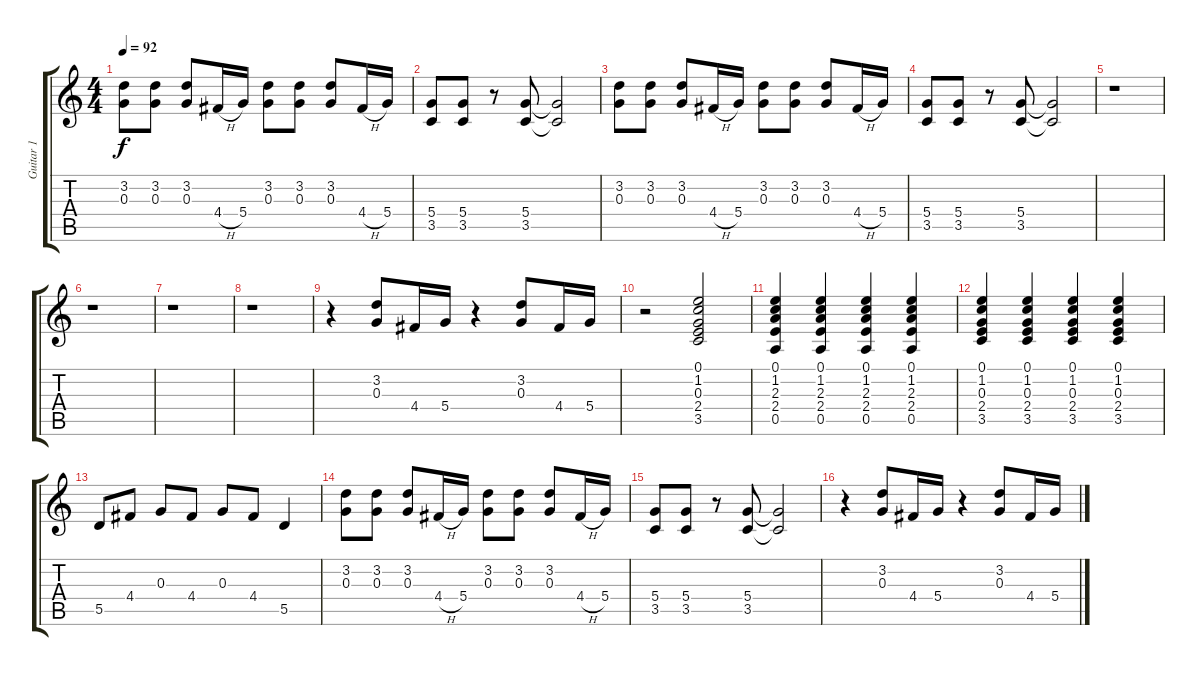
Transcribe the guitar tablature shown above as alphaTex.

\track ("Guitar 1" "Guitar 1") {instrument distortionguitar}
\staff {score tabs}
\tuning (E4 B3 G3 D3 A2 E2) {hide}
\ts (4 4)
\tempo 92
\clef g2
\ks c
(3.2 0.3).8{dy f instrument distortionguitar} (3.2 0.3).8 (3.2 0.3).8 4.4{h}.16 5.4.16 (3.2 0.3).8 (3.2 0.3).8 (3.2 0.3).8 4.4{h}.16 5.4.16 |
(5.4 3.5).8 (5.4 3.5).8 r.8 (5.4 3.5).8 (5.4{t} 3.5{t}).2 |
(3.2 0.3).8 (3.2 0.3).8 (3.2 0.3).8 4.4{h}.16 5.4.16 (3.2 0.3).8 (3.2 0.3).8 (3.2 0.3).8 4.4{h}.16 5.4.16 |
(5.4 3.5).8 (5.4 3.5).8 r.8 (5.4 3.5).8 (5.4{t} 3.5{t}).2 |
r.1 |
r.1 |
r.1 |
r.1 |
r.4 (3.2 0.3).8 4.4.16 5.4.16 r.4 (3.2 0.3).8 4.4.16 5.4.16 |
r.2 (0.1 1.2 0.3 2.4 3.5).2 |
(0.1 1.2 2.3 2.4 0.5).4 (0.1 1.2 2.3 2.4 0.5).4 (0.1 1.2 2.3 2.4 0.5).4 (0.1 1.2 2.3 2.4 0.5).4 |
(0.1 1.2 0.3 2.4 3.5).4 (0.1 1.2 0.3 2.4 3.5).4 (0.1 1.2 0.3 2.4 3.5).4 (0.1 1.2 0.3 2.4 3.5).4 |
5.5.8 4.4.8 0.3.8 4.4.8 0.3.8 4.4.8 5.5.4 |
(3.2 0.3).8 (3.2 0.3).8 (3.2 0.3).8 4.4{h}.16 5.4.16 (3.2 0.3).8 (3.2 0.3).8 (3.2 0.3).8 4.4{h}.16 5.4.16 |
(5.4 3.5).8 (5.4 3.5).8 r.8 (5.4 3.5).8 (5.4{t} 3.5{t}).2 |
r.4 (3.2 0.3).8 4.4.16 5.4.16 r.4 (3.2 0.3).8 4.4.16 5.4.16
